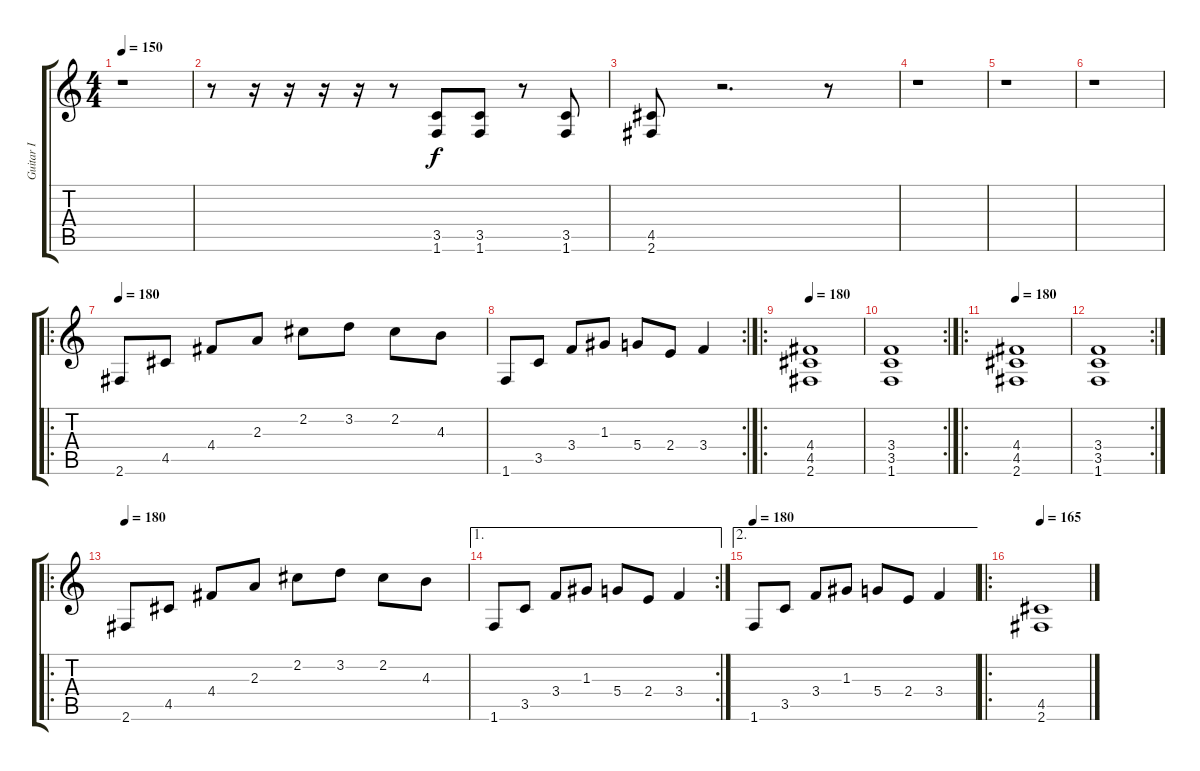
\track ("Guitar I" "Guitar I") {instrument distortionguitar}
\staff {score tabs}
\tuning (E4 B3 G3 D3 A2 E2) {hide}
\ts (4 4)
\tempo 150
\clef g2
\ks c
r.1{dy f} |
r.8 r.16 r.16 r.16 r.16 r.8 (3.5 1.6).8 (3.5 1.6).8 r.8 (3.5 1.6).8 |
(4.5 2.6).8 r.2{d} r.8 |
r.1 |
r.1 |
r.1 |
\ro
\tempo 180
2.6.8 4.5.8 4.4.8 2.3.8 2.2.8 3.2.8 2.2.8 4.3.8 |
\rc 2
1.6.8 3.5.8 3.4.8 1.3.8 5.4.8 2.4.8 3.4.4 |
\ro
\tempo 180
(4.4 4.5 2.6).1 |
\rc 2
(3.4 3.5 1.6).1 |
\ro
\tempo 180
(4.4 4.5 2.6).1 |
\rc 2
(3.4 3.5 1.6).1 |
\ro
\tempo 180
2.6.8 4.5.8 4.4.8 2.3.8 2.2.8 3.2.8 2.2.8 4.3.8 |
\ae 1
\rc 2
1.6.8 3.5.8 3.4.8 1.3.8 5.4.8 2.4.8 3.4.4 |
\ae 2
\tempo 180
1.6.8 3.5.8 3.4.8 1.3.8 5.4.8 2.4.8 3.4.4 |
\ro
\tempo 165
(4.5 2.6).1
